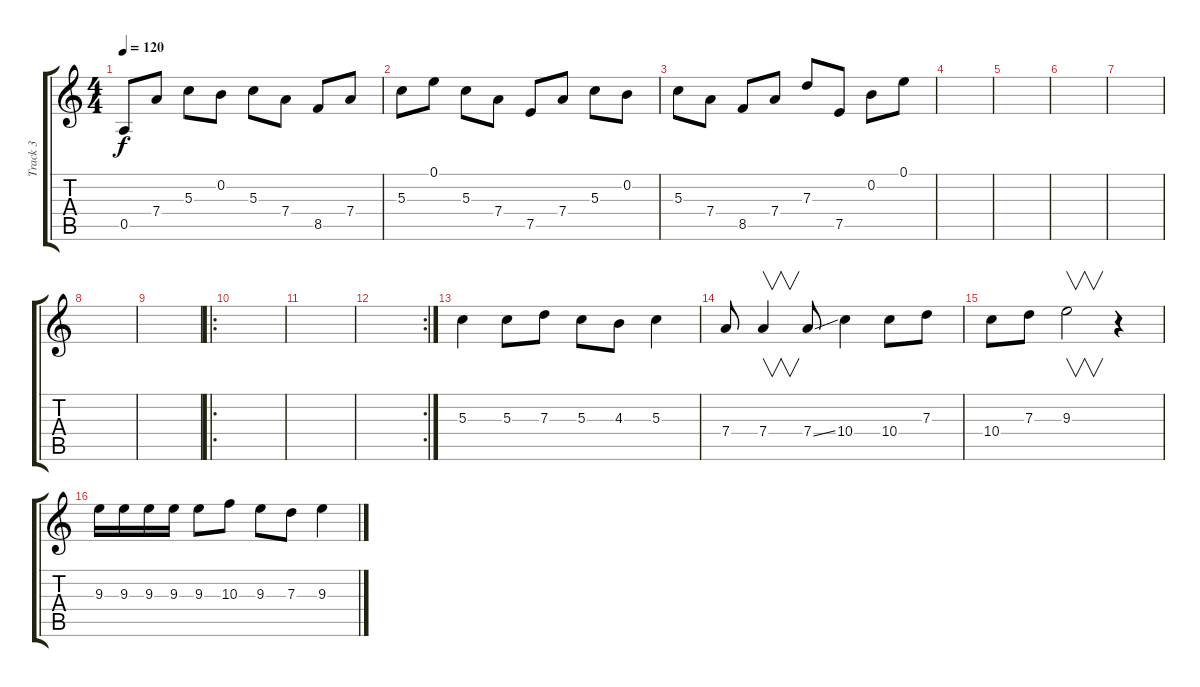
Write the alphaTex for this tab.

\track ("Track 3" "Track 3") {instrument overdrivenguitar}
\staff {score tabs}
\tuning (E4 B3 G3 D3 A2 E2) {hide}
\ts (4 4)
\tempo 120
\clef g2
\ks c
0.5.8{dy f} 7.4.8 5.3.8 0.2.8 5.3.8 7.4.8 8.5.8 7.4.8 |
5.3.8 0.1.8 5.3.8 7.4.8 7.5.8 7.4.8 5.3.8 0.2.8 |
5.3.8 7.4.8 8.5.8 7.4.8 7.3.8 7.5.8 0.2.8 0.1.8 |
|
|
|
|
|
|
\ro
|
|
\rc 2
|
5.3.4 5.3.8 7.3.8 5.3.8 4.3.8 5.3.4 |
7.4.8 7.4.4{v} 7.4{ss}.8 10.4.4 10.4.8 7.3.8 |
10.4.8 7.3.8 9.3.2{v} r.4 |
9.3.16 9.3.16 9.3.16 9.3.16 9.3.8 10.3.8 9.3.8 7.3.8 9.3.4
